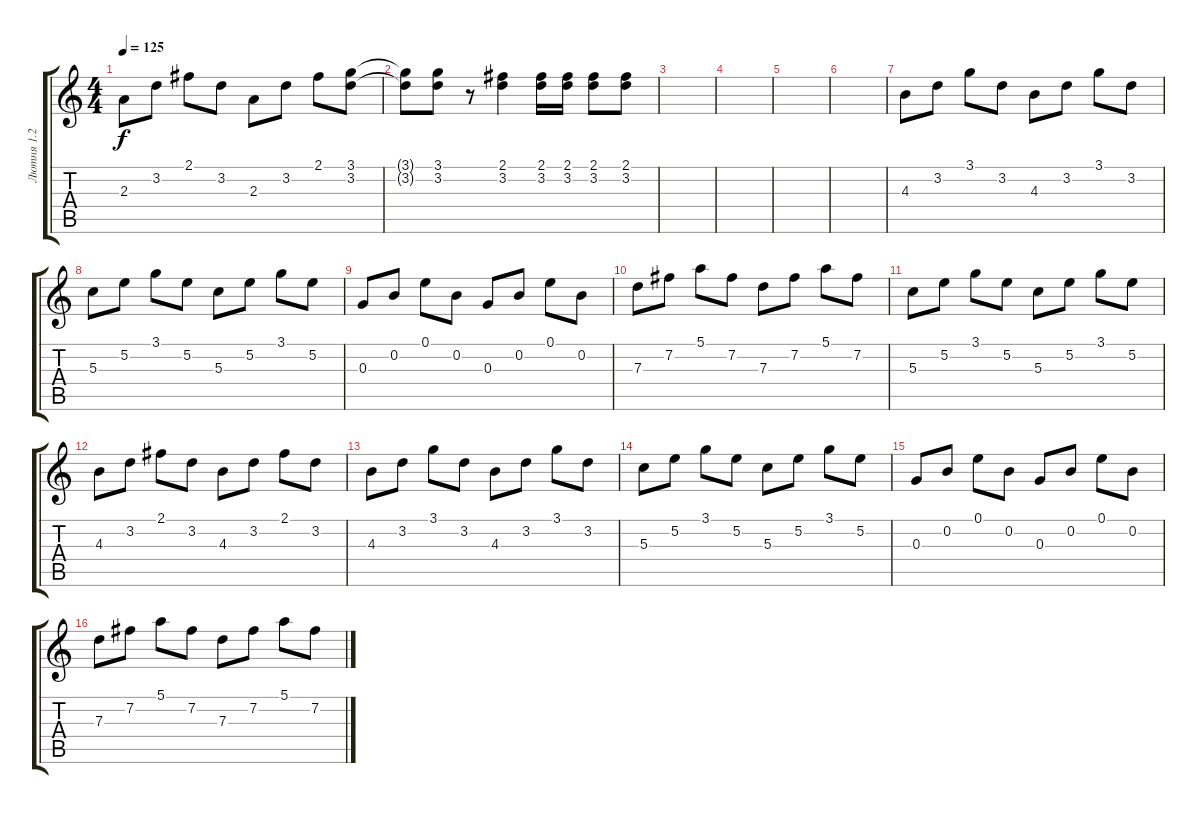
\track ("Лютня 1.2 +12" "Лютня 1.2 ") {instrument acousticguitarsteel}
\staff {score tabs}
\tuning (E4 B3 G3 D3 A2 E2) {hide}
\ts (4 4)
\tempo 125
\clef g2
\ks c
2.3.8{dy f} 3.2.8 2.1.8 3.2.8 2.3.8 3.2.8 2.1.8 (3.1 3.2).8 |
(3.1{t} 3.2{t}).8 (3.1 3.2).8 r.8 (2.1 3.2).4 (2.1 3.2).16 (2.1 3.2).16 (2.1 3.2).8 (2.1 3.2).8 |
|
|
|
|
4.3.8 3.2.8 3.1.8 3.2.8 4.3.8 3.2.8 3.1.8 3.2.8 |
5.3.8 5.2.8 3.1.8 5.2.8 5.3.8 5.2.8 3.1.8 5.2.8 |
0.3.8 0.2.8 0.1.8 0.2.8 0.3.8 0.2.8 0.1.8 0.2.8 |
7.3.8 7.2.8 5.1.8 7.2.8 7.3.8 7.2.8 5.1.8 7.2.8 |
5.3.8 5.2.8 3.1.8 5.2.8 5.3.8 5.2.8 3.1.8 5.2.8 |
4.3.8 3.2.8 2.1.8 3.2.8 4.3.8 3.2.8 2.1.8 3.2.8 |
4.3.8 3.2.8 3.1.8 3.2.8 4.3.8 3.2.8 3.1.8 3.2.8 |
5.3.8 5.2.8 3.1.8 5.2.8 5.3.8 5.2.8 3.1.8 5.2.8 |
0.3.8 0.2.8 0.1.8 0.2.8 0.3.8 0.2.8 0.1.8 0.2.8 |
7.3.8 7.2.8 5.1.8 7.2.8 7.3.8 7.2.8 5.1.8 7.2.8
